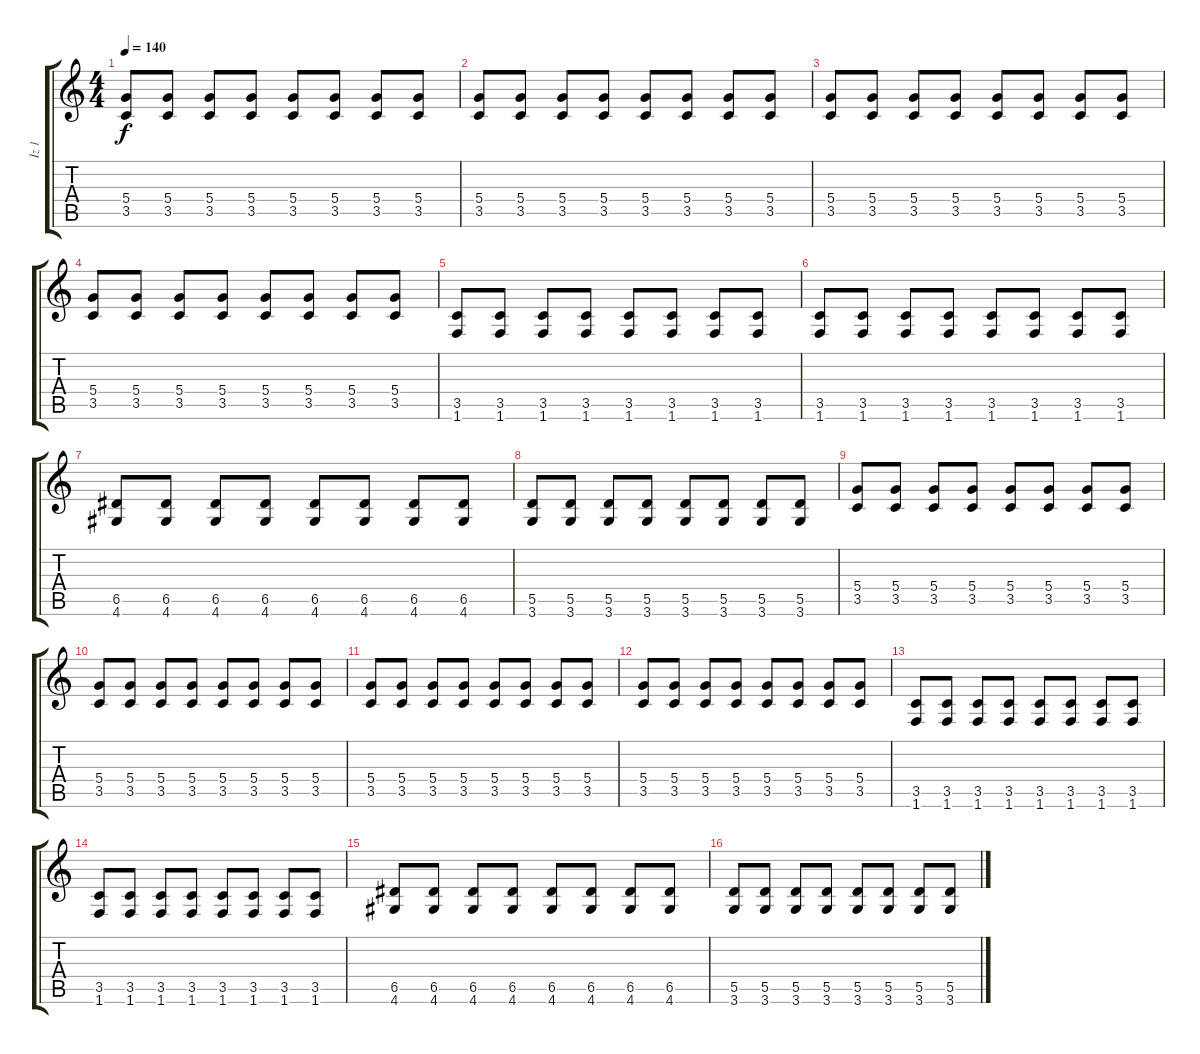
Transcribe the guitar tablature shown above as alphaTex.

\track ("İz 1" "İz 1") {instrument distortionguitar}
\staff {score tabs}
\tuning (E4 B3 G3 D3 A2 E2) {hide}
\ts (4 4)
\tempo 140
\clef g2
\ks c
(5.4 3.5).8{dy f} (5.4 3.5).8 (5.4 3.5).8 (5.4 3.5).8 (5.4 3.5).8 (5.4 3.5).8 (5.4 3.5).8 (5.4 3.5).8 |
(5.4 3.5).8 (5.4 3.5).8 (5.4 3.5).8 (5.4 3.5).8 (5.4 3.5).8 (5.4 3.5).8 (5.4 3.5).8 (5.4 3.5).8 |
(5.4 3.5).8 (5.4 3.5).8 (5.4 3.5).8 (5.4 3.5).8 (5.4 3.5).8 (5.4 3.5).8 (5.4 3.5).8 (5.4 3.5).8 |
(5.4 3.5).8 (5.4 3.5).8 (5.4 3.5).8 (5.4 3.5).8 (5.4 3.5).8 (5.4 3.5).8 (5.4 3.5).8 (5.4 3.5).8 |
(3.5 1.6).8 (3.5 1.6).8 (3.5 1.6).8 (3.5 1.6).8 (3.5 1.6).8 (3.5 1.6).8 (3.5 1.6).8 (3.5 1.6).8 |
(3.5 1.6).8 (3.5 1.6).8 (3.5 1.6).8 (3.5 1.6).8 (3.5 1.6).8 (3.5 1.6).8 (3.5 1.6).8 (3.5 1.6).8 |
(6.5 4.6).8 (6.5 4.6).8 (6.5 4.6).8 (6.5 4.6).8 (6.5 4.6).8 (6.5 4.6).8 (6.5 4.6).8 (6.5 4.6).8 |
(5.5 3.6).8 (5.5 3.6).8 (5.5 3.6).8 (5.5 3.6).8 (5.5 3.6).8 (5.5 3.6).8 (5.5 3.6).8 (5.5 3.6).8 |
(5.4 3.5).8 (5.4 3.5).8 (5.4 3.5).8 (5.4 3.5).8 (5.4 3.5).8 (5.4 3.5).8 (5.4 3.5).8 (5.4 3.5).8 |
(5.4 3.5).8 (5.4 3.5).8 (5.4 3.5).8 (5.4 3.5).8 (5.4 3.5).8 (5.4 3.5).8 (5.4 3.5).8 (5.4 3.5).8 |
(5.4 3.5).8 (5.4 3.5).8 (5.4 3.5).8 (5.4 3.5).8 (5.4 3.5).8 (5.4 3.5).8 (5.4 3.5).8 (5.4 3.5).8 |
(5.4 3.5).8 (5.4 3.5).8 (5.4 3.5).8 (5.4 3.5).8 (5.4 3.5).8 (5.4 3.5).8 (5.4 3.5).8 (5.4 3.5).8 |
(3.5 1.6).8 (3.5 1.6).8 (3.5 1.6).8 (3.5 1.6).8 (3.5 1.6).8 (3.5 1.6).8 (3.5 1.6).8 (3.5 1.6).8 |
(3.5 1.6).8 (3.5 1.6).8 (3.5 1.6).8 (3.5 1.6).8 (3.5 1.6).8 (3.5 1.6).8 (3.5 1.6).8 (3.5 1.6).8 |
(6.5 4.6).8 (6.5 4.6).8 (6.5 4.6).8 (6.5 4.6).8 (6.5 4.6).8 (6.5 4.6).8 (6.5 4.6).8 (6.5 4.6).8 |
(5.5 3.6).8 (5.5 3.6).8 (5.5 3.6).8 (5.5 3.6).8 (5.5 3.6).8 (5.5 3.6).8 (5.5 3.6).8 (5.5 3.6).8
